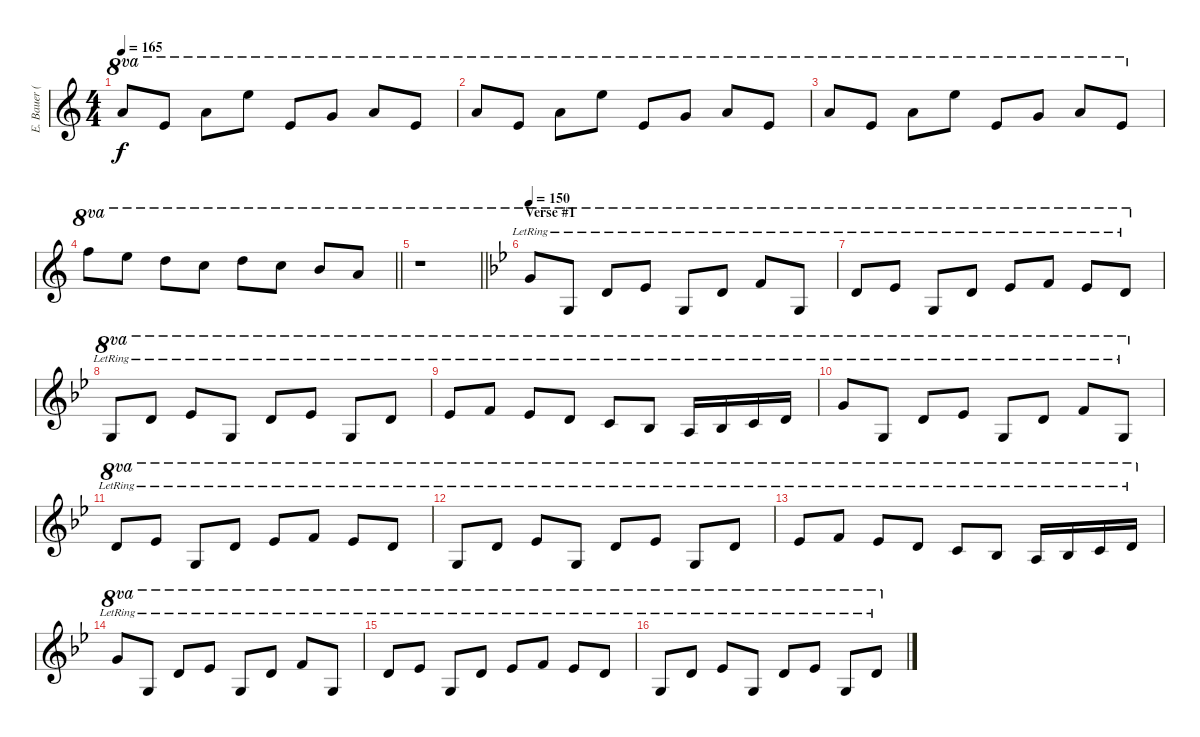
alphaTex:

\track ("E. Bauer (Keyboard)" "E. Bauer (") {instrument acousticgrandpiano}
\staff {score}
\tuning (E4 B3 G3 D3 A2 E2) {hide}
\ts (4 4)
\tempo 165
\clef g2
\ks aminor
17.1.8{ot 8va dy f} 12.1.8{ot 8va} 17.1.8{ot 8va} 24.1.8{ot 8va} 12.1.8{ot 8va} 15.1.8{ot 8va} 17.1.8{ot 8va} 12.1.8{ot 8va} |
17.1.8{ot 8va} 12.1.8{ot 8va} 17.1.8{ot 8va} 24.1.8{ot 8va} 12.1.8{ot 8va} 15.1.8{ot 8va} 17.1.8{ot 8va} 12.1.8{ot 8va} |
17.1.8{ot 8va} 12.1.8{ot 8va} 17.1.8{ot 8va} 24.1.8{ot 8va} 12.1.8{ot 8va} 15.1.8{ot 8va} 17.1.8{ot 8va} 12.1.8{ot 8va} |
\barLineRight lightlight
25.1.8{ot 8va} 24.1.8{ot 8va} 22.1.8{ot 8va} 20.1.8{ot 8va} 22.1.8{ot 8va} 20.1.8{ot 8va} 19.1.8{ot 8va} 17.1.8{ot 8va} |
\barLineRight lightlight
r.1{ot 8va} |
\section ("" "Verse #1")
\tempo 150
\ks gminor
15.1{lr}.8{ot 8va instrument pad1newage} 12.3{lr}.8{ot 8va} 15.2{lr}.8{ot 8va} 11.1{lr}.8{ot 8va} 12.3{lr}.8{ot 8va} 15.2{lr}.8{ot 8va} 13.1{lr}.8{ot 8va} 12.3{lr}.8{ot 8va} |
15.2{lr}.8{ot 8va} 11.1{lr}.8{ot 8va} 12.3{lr}.8{ot 8va} 15.2{lr}.8{ot 8va} 16.2{lr}.8{ot 8va} 13.1{lr}.8{ot 8va} 16.2{lr}.8{ot 8va} 15.2{lr}.8{ot 8va} |
12.3{lr}.8{ot 8va} 15.2{lr}.8{ot 8va} 11.1{lr}.8{ot 8va} 12.3{lr}.8{ot 8va} 15.2{lr}.8{ot 8va} 11.1{lr}.8{ot 8va} 12.3{lr}.8{ot 8va} 15.2{lr}.8{ot 8va} |
16.2{lr}.8{ot 8va} 13.1{lr}.8{ot 8va} 16.2{lr}.8{ot 8va} 15.2{lr}.8{ot 8va} 13.2{lr}.8{ot 8va} 15.3{lr}.8{ot 8va} 14.3{lr}.16{ot 8va} 15.3{lr}.16{ot 8va} 13.2{lr}.16{ot 8va} 15.2{lr}.16{ot 8va} |
15.1{lr}.8{ot 8va} 12.3{lr}.8{ot 8va} 15.2{lr}.8{ot 8va} 11.1{lr}.8{ot 8va} 12.3{lr}.8{ot 8va} 15.2{lr}.8{ot 8va} 13.1{lr}.8{ot 8va} 12.3{lr}.8{ot 8va} |
15.2{lr}.8{ot 8va} 11.1{lr}.8{ot 8va} 12.3{lr}.8{ot 8va} 15.2{lr}.8{ot 8va} 16.2{lr}.8{ot 8va} 13.1{lr}.8{ot 8va} 16.2{lr}.8{ot 8va} 15.2{lr}.8{ot 8va} |
12.3{lr}.8{ot 8va} 15.2{lr}.8{ot 8va} 11.1{lr}.8{ot 8va} 12.3{lr}.8{ot 8va} 15.2{lr}.8{ot 8va} 11.1{lr}.8{ot 8va} 12.3{lr}.8{ot 8va} 15.2{lr}.8{ot 8va} |
16.2{lr}.8{ot 8va} 13.1{lr}.8{ot 8va} 16.2{lr}.8{ot 8va} 15.2{lr}.8{ot 8va} 13.2{lr}.8{ot 8va} 15.3{lr}.8{ot 8va} 14.3{lr}.16{ot 8va} 15.3{lr}.16{ot 8va} 13.2{lr}.16{ot 8va} 15.2{lr}.16{ot 8va} |
15.1{lr}.8{ot 8va} 12.3{lr}.8{ot 8va} 15.2{lr}.8{ot 8va} 11.1{lr}.8{ot 8va} 12.3{lr}.8{ot 8va} 15.2{lr}.8{ot 8va} 13.1{lr}.8{ot 8va} 12.3{lr}.8{ot 8va} |
15.2{lr}.8{ot 8va} 11.1{lr}.8{ot 8va} 12.3{lr}.8{ot 8va} 15.2{lr}.8{ot 8va} 16.2{lr}.8{ot 8va} 13.1{lr}.8{ot 8va} 16.2{lr}.8{ot 8va} 15.2{lr}.8{ot 8va} |
12.3{lr}.8{ot 8va} 15.2{lr}.8{ot 8va} 11.1{lr}.8{ot 8va} 12.3{lr}.8{ot 8va} 15.2{lr}.8{ot 8va} 11.1{lr}.8{ot 8va} 12.3{lr}.8{ot 8va} 15.2{lr}.8{ot 8va}
